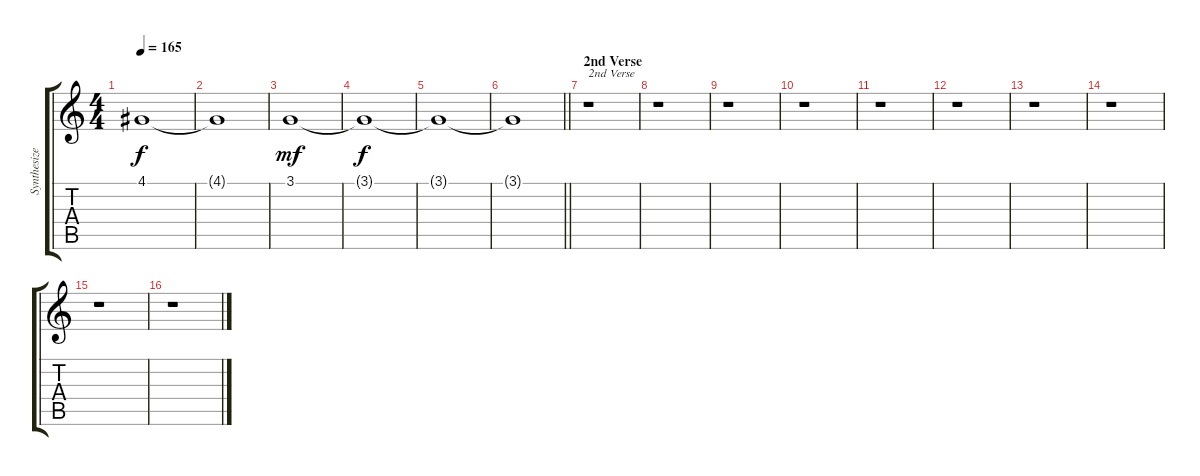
\track ("Synthesizer" "Synthesize") {instrument lead1square}
\staff {score tabs}
\tuning (E4 B3 G3 D3 A2 E2) {hide}
\ts (4 4)
\tempo 165
\clef g2
\ks c
4.1{t}.1{dy f} |
4.1{t}.1 |
3.1.1{dy mf} |
3.1{t}.1{dy f} |
3.1{t}.1 |
\barLineRight lightlight
3.1{t}.1 |
\section ("" "2nd Verse")
r.1{txt "2nd Verse"} |
r.1 |
r.1 |
r.1 |
r.1 |
r.1 |
r.1 |
r.1 |
r.1 |
r.1
